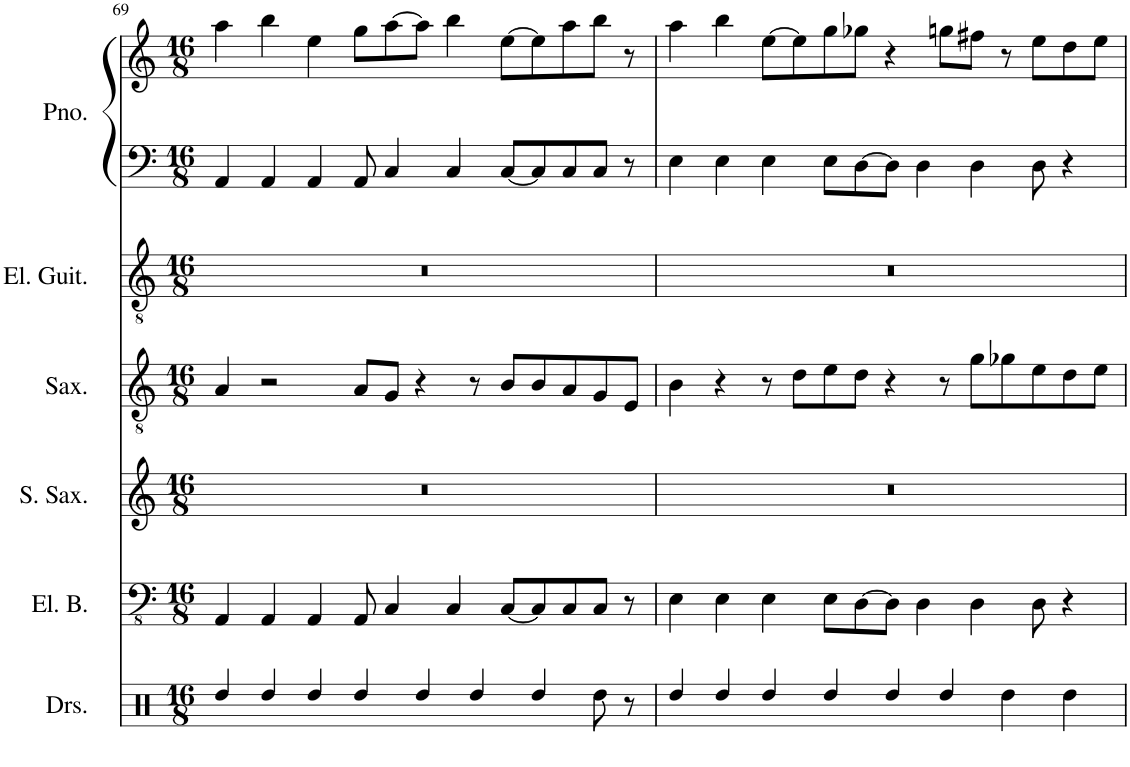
**kern	**kern	**kern	**kern	**kern	**kern	**kern
*part6	*part5	*part4	*part3	*part2	*part1	*part1
*staff7	*staff6	*staff5	*staff4	*staff3	*staff2	*staff1
*I"Drumset	*I"Electric Bass	*I"Soprano Saxophone	*I"Saxophone	*I"Electric Guitar	*I"Piano	*
*I'Drs.	*I'El. B.	*I'S. Sax.	*I'Sax.	*I'El. Guit.	*I'Pno.	*
!!LO:PB:g=z
*clefX	*clefFv4	*clefG2	*clefGv2	*clefGv2	*clefF4	*clefG2
*	*	*ITrd1c2	*ITrd8c14	*	*	*
*k[]	*k[]	*k[]	*k[]	*k[]	*k[]	*k[]
*M16/8	*M16/8	*M16/8	*M16/8	*M16/8	*M16/8	*M16/8
=69	=69	=69	=69	=69	=69	=69
4Rdd/	4AAA/	0r	4A/	0r	4AA/	4aa\
4Rdd/	4AAA/	.	2r	.	4AA/	4bb\
4Rdd/	4AAA/	.	.	.	4AA/	4ee\
4Rdd/	8AAA/	.	8A/L	.	8AA/	8gg\L
.	4CC/	.	8G/J	.	4C/	[8aa\
4Rdd/	.	.	4r	.	.	8aa\J]
.	4CC/	.	.	.	4C/	4bb\
4Rdd/	.	.	8r	.	.	.
.	[8CC/L	.	8B/L	.	[8C/L	[8ee\L
4Rdd/	8CC/]	.	8B/	.	8C/]	8ee\]
.	8CC/	.	8A/	.	8C/	8aa\
8Rdd\	8CC/J	.	8G/	.	8C/J	8bb\J
8r	8r	.	8E/J	.	8r	8r
=70	=70	=70	=70	=70	=70	=70
4Rdd/	4EE\	0r	4B\	0r	4E\	4aa\
4Rdd/	4EE\	.	4r	.	4E\	4bb\
4Rdd/	4EE\	.	8r	.	4E\	[8ee\L
.	.	.	8d\L	.	.	8ee\]
4Rdd/	8EE\L	.	8e\	.	8E\L	8gg\
.	[8DD\	.	8d\J	.	[8D\	8gg-X\J
4Rdd/	8DD\J]	.	4r	.	8D\J]	4r
.	4DD\	.	.	.	4D\	.
4Rdd/	.	.	8r	.	.	8ggn\L
.	4DD\	.	8g\L	.	4D\	8ff#X\J
4Rdd\	.	.	8g-X\	.	.	8r
.	8DD\	.	8e\	.	8D\	8ee\L
4Rdd\	4r	.	8d\	.	4r	8dd\
.	.	.	8e\J	.	.	8ee\J
=	=	=	=	=	=	=
*-	*-	*-	*-	*-	*-	*-
